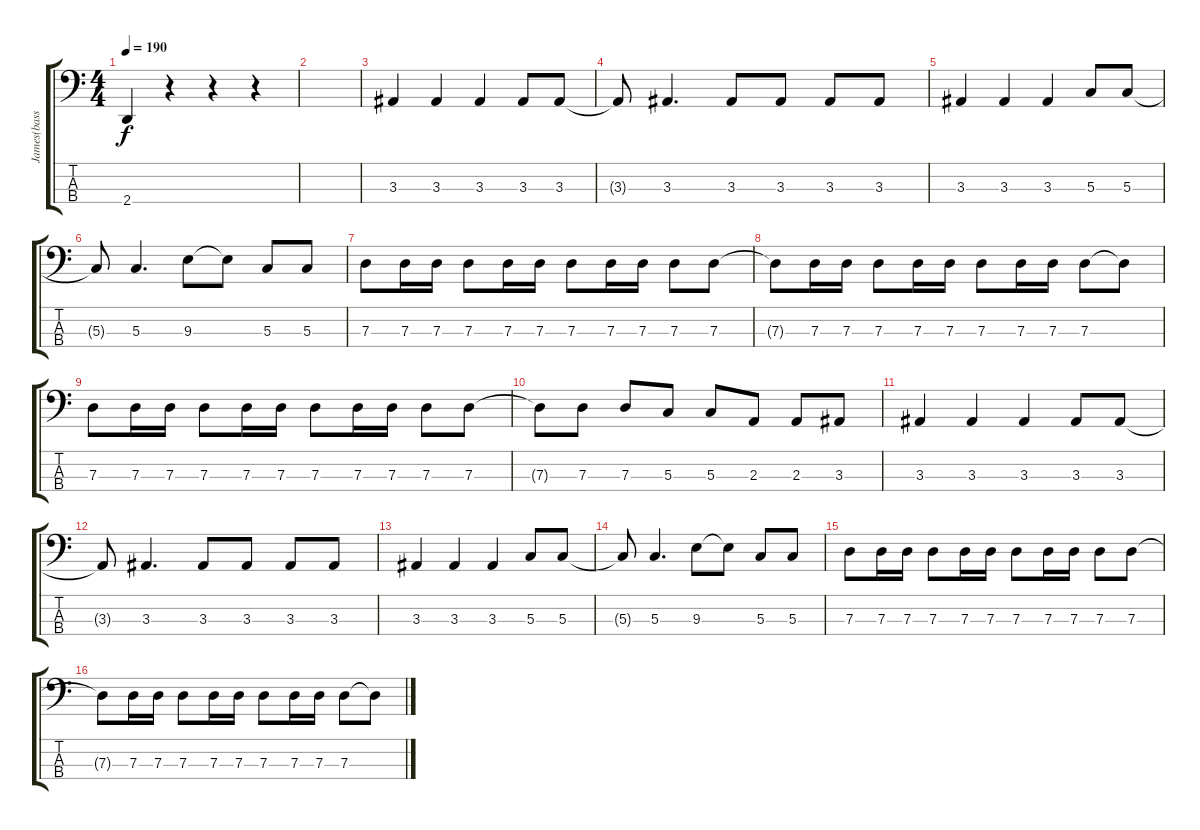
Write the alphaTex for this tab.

\track ("James(bass)" "James(bass") {instrument electricbasspick}
\staff {score tabs}
\tuning (F2 C2 G1 C1) {hide}
\ts (4 4)
\tempo 190
\clef f4
\ks c
2.4.4{dy f} r.4 r.4 r.4 |
|
3.3.4 3.3.4 3.3.4 3.3.8 3.3.8 |
3.3{t}.8 3.3.4{d} 3.3.8 3.3.8 3.3.8 3.3.8 |
3.3.4 3.3.4 3.3.4 5.3.8 5.3.8 |
5.3{t}.8 5.3.4{d} 9.3.8 9.3{t}.8 5.3.8 5.3.8 |
7.3.8 7.3.16 7.3.16 7.3.8 7.3.16 7.3.16 7.3.8 7.3.16 7.3.16 7.3.8 7.3.8 |
7.3{t}.8 7.3.16 7.3.16 7.3.8 7.3.16 7.3.16 7.3.8 7.3.16 7.3.16 7.3.8 7.3{t}.8 |
7.3.8 7.3.16 7.3.16 7.3.8 7.3.16 7.3.16 7.3.8 7.3.16 7.3.16 7.3.8 7.3.8 |
7.3{t}.8 7.3.8 7.3.8 5.3.8 5.3.8 2.3.8 2.3.8 3.3.8 |
3.3.4 3.3.4 3.3.4 3.3.8 3.3.8 |
3.3{t}.8 3.3.4{d} 3.3.8 3.3.8 3.3.8 3.3.8 |
3.3.4 3.3.4 3.3.4 5.3.8 5.3.8 |
5.3{t}.8 5.3.4{d} 9.3.8 9.3{t}.8 5.3.8 5.3.8 |
7.3.8 7.3.16 7.3.16 7.3.8 7.3.16 7.3.16 7.3.8 7.3.16 7.3.16 7.3.8 7.3.8 |
7.3{t}.8 7.3.16 7.3.16 7.3.8 7.3.16 7.3.16 7.3.8 7.3.16 7.3.16 7.3.8 7.3{t}.8
